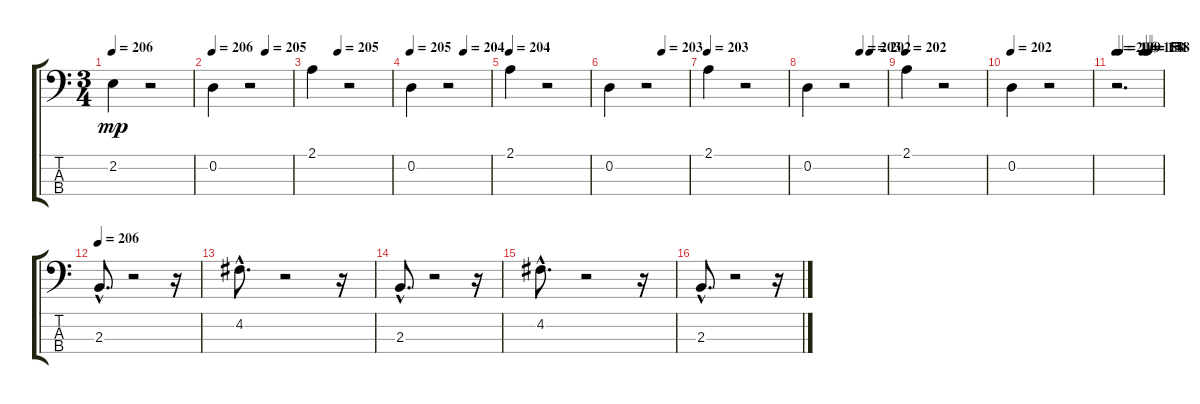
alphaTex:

\track "" {instrument acousticbass}
\staff {score tabs}
\tuning (G2 D2 A1 E1) {hide}
\ts (3 4)
\tempo 206
\clef f4
\ks c
2.2.4{dy mp} r.2 |
\tempo 206
\tempo (205 0.6666666666666666)
0.2.4 r.2 |
\tempo (205 0.3333333333333333)
2.1.4 r.2 |
\tempo 205
\tempo (204 0.6666666666666666)
0.2.4 r.2 |
\tempo 204
2.1.4 r.2 |
\tempo (203 0.6666666666666666)
0.2.4 r.2 |
\tempo 203
2.1.4 r.2 |
\tempo (203 0.6666666666666666)
\tempo (202 0.7916666666666666)
0.2.4 r.2 |
\tempo 202
2.1.4 r.2 |
\tempo 202
0.2.4 r.2 |
\tempo 206
\tempo (199 0.08333333333333333)
\tempo (158 0.5833333333333334)
\tempo (151 0.6666666666666666)
\tempo (148 0.7083333333333334)
r.2{d} |
\tempo 206
2.3{hac}.8{d} r.2 r.16 |
4.2{hac}.8{d} r.2 r.16 |
2.3{hac}.8{d} r.2 r.16 |
4.2{hac}.8{d} r.2 r.16 |
2.3{hac}.8{d} r.2 r.16
